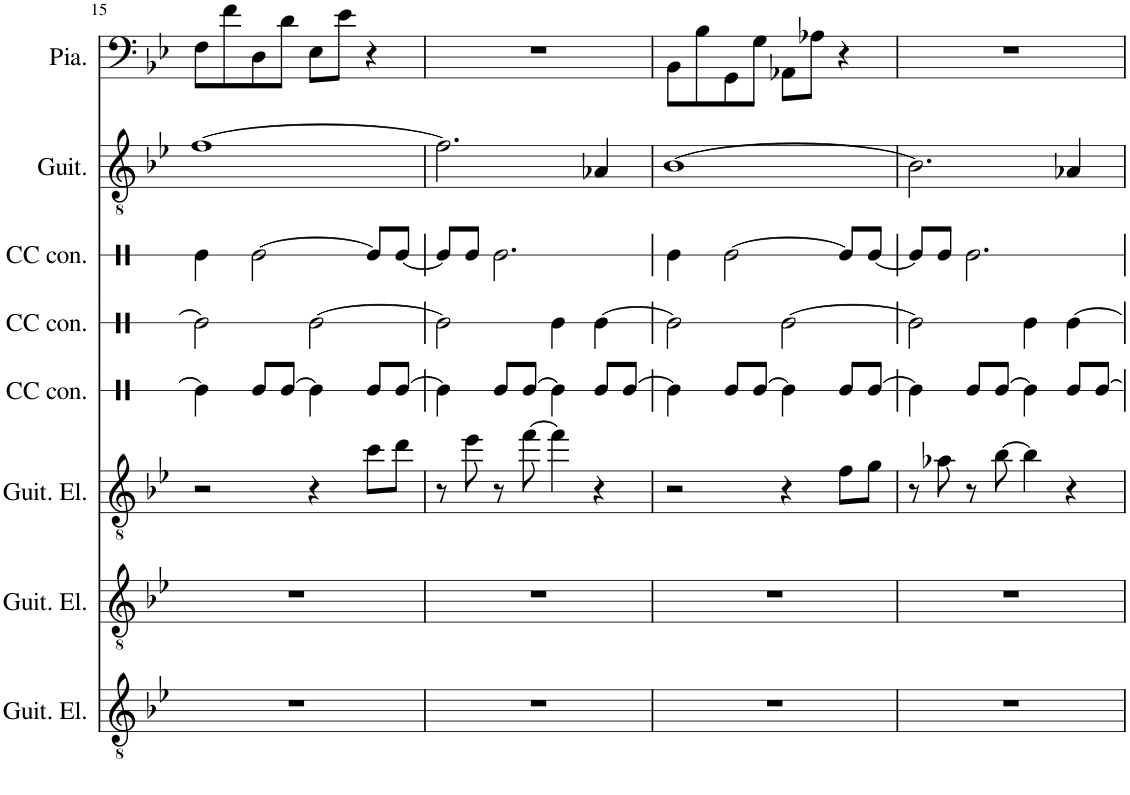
**kern	**kern	**kern	**kern	**kern	**kern	**kern	**kern
*part8	*part7	*part6	*part5	*part4	*part3	*part2	*part1
*staff8	*staff7	*staff6	*staff5	*staff4	*staff3	*staff2	*staff1
*I"Guitare électrique, Track: 0x99E39E	*I"Guitare électrique, Track: 0x99E23C	*I"Guitare électrique, Track: 0x99E078	*I"Caisse claire de concert, Track: 0x99DF8E	*I"Caisse claire de concert, Track: 0x99DDAD	*I"Caisse claire de concert, Track: 0x99DBE2	*I"Guitare acoustique, Track: 0x99DA6D	*I"Piano, NCS_BGM_UNDERGROUND_SHELL
*I'Guit. El.	*I'Guit. El.	*I'Guit. El.	*I'CC con.	*I'CC con.	*I'CC con.	*I'Guit.	*I'Pia.
!!LO:PB:g=z
*clefGv2	*clefGv2	*clefGv2	*clefX	*clefX	*clefX	*clefGv2	*clefF4
*k[b-e-]	*k[b-e-]	*k[b-e-]	*k[b-e-]	*k[b-e-]	*k[b-e-]	*k[b-e-]	*k[b-e-]
*M4/4	*M4/4	*M4/4	*M4/4	*M4/4	*M4/4	*M4/4	*M4/4
=15	=15	=15	=15	=15	=15	=15	=15
1r	1r	2r	4Re\]	2Re\]	4Re\	[1f	8F\L
.	.	.	.	.	.	.	8f\
.	.	.	8Re/L	.	[2Re\	.	8D\
.	.	.	[8Re/J	.	.	.	8d\J
.	.	4r	4Re\]	[2Re\	.	.	8E-\L
.	.	.	.	.	.	.	8e-\J
.	.	8cc\L	8Re/L	.	8Re/L]	.	4r
.	.	8dd\J	[8Re/J	.	[8Re/J	.	.
=16	=16	=16	=16	=16	=16	=16	=16
1r	1r	8r	4Re\]	2Re\]	8Re/L]	2.f\]	1r
.	.	8ee-\	.	.	8Re/J	.	.
.	.	8r	8Re/L	.	2.Re\	.	.
.	.	[8ff\	[8Re/J	.	.	.	.
.	.	4ff\]	4Re\]	4Re\	.	.	.
.	.	4r	8Re/L	[4Re\	.	4A-X/	.
.	.	.	[8Re/J	.	.	.	.
=17	=17	=17	=17	=17	=17	=17	=17
1r	1r	2r	4Re\]	2Re\]	4Re\	[1B-	8BB-\L
.	.	.	.	.	.	.	8B-\
.	.	.	8Re/L	.	[2Re\	.	8GG\
.	.	.	[8Re/J	.	.	.	8G\J
.	.	4r	4Re\]	[2Re\	.	.	8AA-X\L
.	.	.	.	.	.	.	8A-X\J
.	.	8f\L	8Re/L	.	8Re/L]	.	4r
.	.	8g\J	[8Re/J	.	[8Re/J	.	.
=18	=18	=18	=18	=18	=18	=18	=18
1r	1r	8r	4Re\]	2Re\]	8Re/L]	2.B-\]	1r
.	.	8a-X\	.	.	8Re/J	.	.
.	.	8r	8Re/L	.	2.Re\	.	.
.	.	[8b-\	[8Re/J	.	.	.	.
.	.	4b-\]	4Re\]	4Re\	.	.	.
.	.	4r	8Re/L	[4Re\	.	4A-X/	.
.	.	.	[8Re/J	.	.	.	.
=	=	=	=	=	=	=	=
*-	*-	*-	*-	*-	*-	*-	*-
